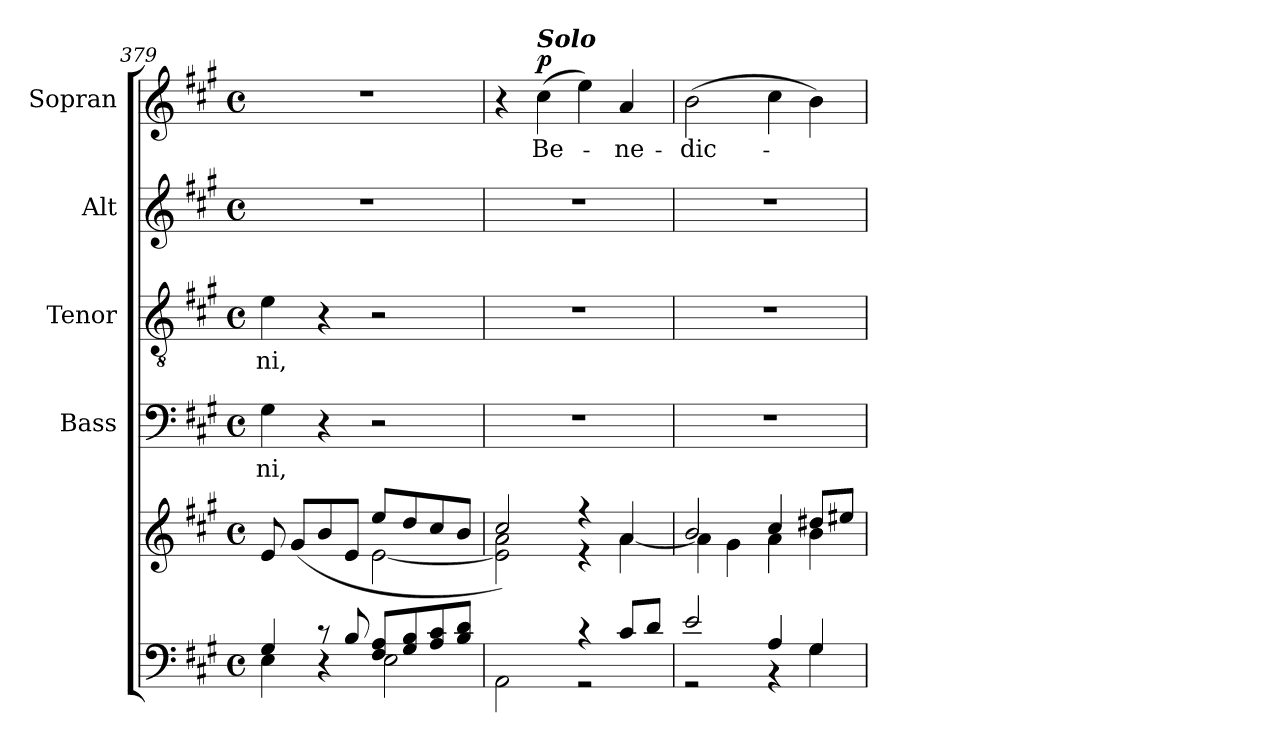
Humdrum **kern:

**kern	**kern	**kern	**text	**kern	**text	**kern	**kern	**text	**dynam
*part5	*part5	*part4	*part4	*part3	*part3	*part2	*part1	*part1	*part1
*staff6	*staff5	*staff4	*staff4	*staff3	*staff3	*staff2	*staff1	*staff1	*staff1
*	*	*I"Bass	*	*I"Tenor	*	*I"Alt	*I"Sopran	*	*
*	*	*I'B.	*	*I'T.	*	*I'A.	*I'S.	*	*
!!LO:PB:g=z
*clefF4	*clefG2	*clefF4	*	*clefGv2	*	*clefG2	*clefG2	*	*
*k[f#c#g#]	*k[f#c#g#]	*k[f#c#g#]	*	*k[f#c#g#]	*	*k[f#c#g#]	*k[f#c#g#]	*	*
*A:	*A:	*A:	*	*A:	*	*A:	*A:	*	*
*M4/4	*M4/4	*M4/4	*	*M4/4	*	*M4/4	*M4/4	*	*
*met(c)	*met(c)	*met(c)	*	*met(c)	*	*met(c)	*met(c)	*	*
=379	=379	=379	=379	=379	=379	=379	=379	=379	=379
*^	*^	*	*	*	*	*	*	*	*
!	!	!	!	!	!LO:LY:b	!	!LO:LY:b	!	!	!	!
4G#/	4E\	8e/	2ryy	4G#\	-ni,	4e\	-ni,	1r	1r	.	.
.	.	(>8g#/L	.	.	.	.	.	.	.	.	.
8rc	4rC	8b/	.	4r	.	4r	.	.	.	.	.
8B/	.	8e/J	.	.	.	.	.	.	.	.	.
8F#/ 8A/L	2E\	8ee/L	[<2e\	2r	.	2r	.	.	.	.	.
8G#/ 8B/	.	8dd/	.	.	.	.	.	.	.	.	.
8A/ 8c#/	.	8cc#/	.	.	.	.	.	.	.	.	.
8B/ 8d/J	.	8b/J	.	.	.	.	.	.	.	.	.
=380	=380	=380	=380	=380	=380	=380	=380	=380	=380	=380	=380
2ryy	2AA\	2cc#/)	2e\] 2a\	1r	.	1r	.	1r	4r	.	.
!	!	!	!	!	!	!	!	!	!LO:TX:a:Bi:t=Solo	!	!
!	!	!	!	!	!	!	!	!	!	!LO:LY:b	!LO:DY:a
.	.	.	.	.	.	.	.	.	(>4cc#\	Be-	p
4rc	2rAA	4r	4r	.	.	.	.	.	4ee\)	.	.
!	!	!	!	!	!	!	!	!	!	!LO:LY:b	!
8c#/L	.	4a/	[<4a\	.	.	.	.	.	4a/	-ne-	.
8d/J	.	.	.	.	.	.	.	.	.	.	.
=381	=381	=381	=381	=381	=381	=381	=381	=381	=381	=381	=381
!	!	!	!	!	!	!	!	!	!	!LO:LY:b	!
2e/	2rAA	2b/	4a\]	1r	.	1r	.	1r	(>2b\	-dic-	.
.	.	.	4g#\	.	.	.	.	.	.	.	.
4A/	4rAA	4cc#/	4a\	.	.	.	.	.	4cc#\	.	.
4G#/	4G#\	8dd#X/L	4b\	.	.	.	.	.	4b\)	.	.
.	.	8ee#X/J	.	.	.	.	.	.	.	.	.
*v	*v	*	*	*	*	*	*	*	*	*	*
*	*v	*v	*	*	*	*	*	*	*	*
=	=	=	=	=	=	=	=	=	=
*-	*-	*-	*-	*-	*-	*-	*-	*-	*-
